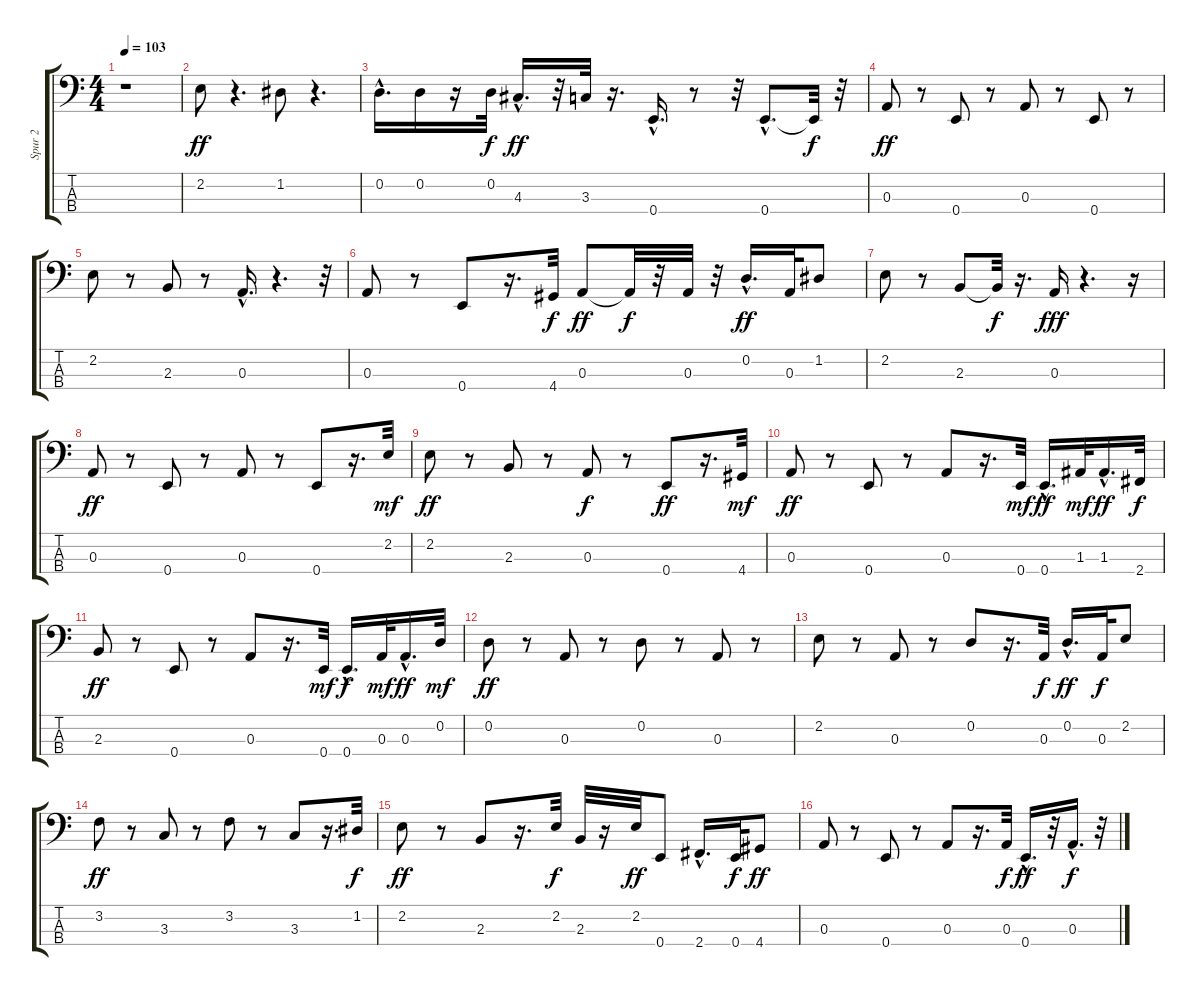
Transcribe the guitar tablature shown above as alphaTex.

\track ("Spur 2" "Spur 2") {instrument electricbassfinger}
\staff {score tabs}
\tuning (G2 D2 A1 E1) {hide}
\ts (4 4)
\tempo 103
\clef f4
\ks c
r.1{dy ff instrument electricbassfinger} |
2.2.8 r.4{d} 1.2.8 r.4{d} |
0.2{hac}.16{d} 0.2.16 r.16 0.2.32{dy f} 4.3{hac}.16{d dy ff} r.32 3.3.32 r.16{d} 0.4{hac}.16{d} r.8 r.32 0.4{hac}.8{d} 0.4{t}.32{dy f} r.32 |
0.3.8{dy ff} r.8 0.4.8 r.8 0.3.8 r.8 0.4.8 r.8 |
2.2.8 r.8 2.3.8 r.8 0.3{hac}.16{d} r.4{d} r.32 |
0.3.8 r.8 0.4.8 r.16{d} 4.4.32{dy f} 0.3.8{dy ff} 0.3{t}.32{dy f} r.32 0.3.32 r.32 0.2{hac}.16{d dy ff} 0.3.32 1.2.8 |
2.2.8 r.8 2.3.8 2.3{t}.32{dy f} r.16{d} 0.3.16{dy fff} r.4{d} r.16 |
0.3.8{dy ff} r.8 0.4.8 r.8 0.3.8 r.8 0.4.8 r.16{d} 2.2.32{dy mf} |
2.2.8{dy ff} r.8 2.3.8 r.8 0.3.8{dy f} r.8 0.4.8{dy ff} r.16{d} 4.4.32{dy mf} |
0.3.8{dy ff} r.8 0.4.8 r.8 0.3.8 r.16{d} 0.4.32{dy mf} 0.4{hac}.16{d dy ff} 1.3.32{dy mf} 1.3{hac}.16{d dy ff} 2.4.32{dy f} |
2.3.8{dy ff} r.8 0.4.8 r.8 0.3.8 r.16{d} 0.4.32{dy mf} 0.4{hac}.16{d dy f} 0.3.32{dy mf} 0.3{hac}.16{d dy ff} 0.2.32{dy mf} |
0.2.8{dy ff} r.8 0.3.8 r.8 0.2.8 r.8 0.3.8 r.8 |
2.2.8 r.8 0.3.8 r.8 0.2.8 r.16{d} 0.3.32{dy f} 0.2{hac}.16{d dy ff} 0.3.32{dy f} 2.2.8 |
3.2.8{dy ff} r.8 3.3.8 r.8 3.2.8 r.8 3.3.8 r.16{d} 1.2.32{dy f} |
2.2.8{dy ff} r.8 2.3.8 r.16{d} 2.2.32{dy f} 2.3.32 r.16 2.2.32{dy ff} 0.4.8 2.4{hac}.16{d} 0.4.32{dy f} 4.4.8{dy ff} |
0.3.8 r.8 0.4.8 r.8 0.3.8 r.16{d} 0.3.32{dy f} 0.4{hac}.16{d dy ff} r.32 0.3{hac}.16{d dy f} r.32
